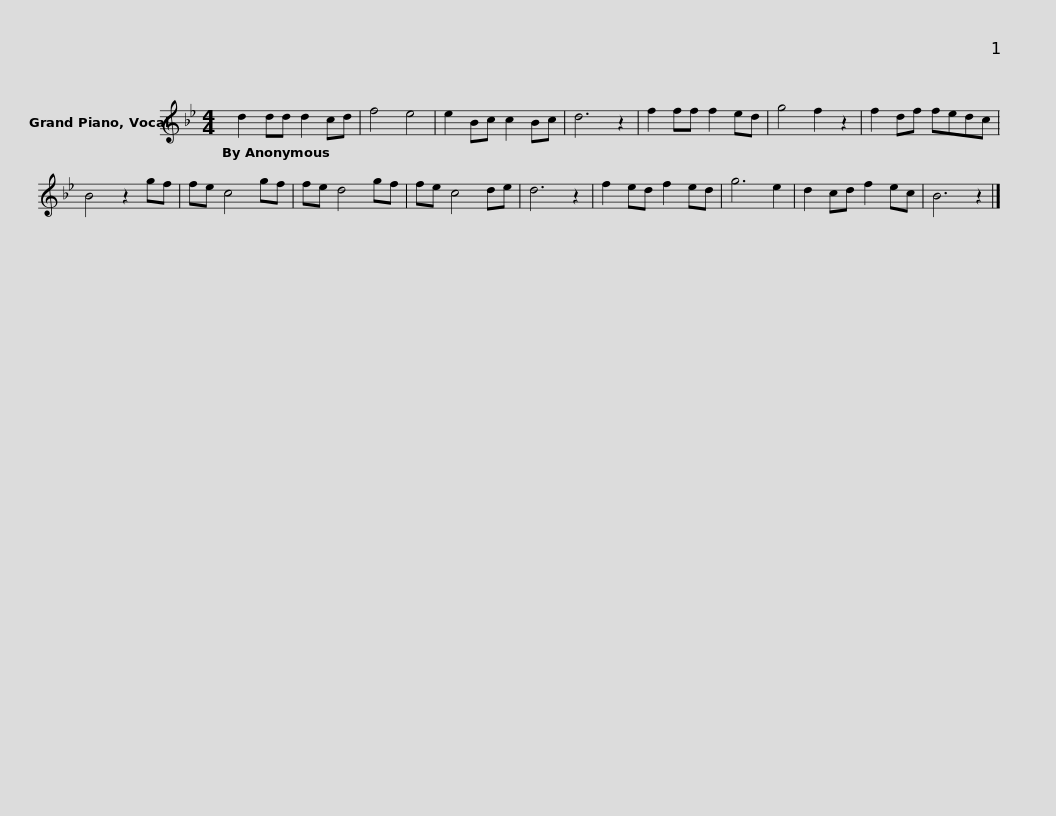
X:1
L:1/8
M:4/4
I:linebreak $
K:Bb
V:1 treble
V:1
 d2 dd d2 cd | f4 e4 | e2 Bc c2 Bc | d6 z2 | f2 ff f2 ed | %5
 g4 f2 z2 | f2 df fedc | B4 z2 gf | fe c4 gf |$ fe d4 gf | %10
 fe c4 de | d6 z2 | f2 ed f2 ed | g6 e2 | d2 cd f2 ec | %15
 B6 z2 |] %16
